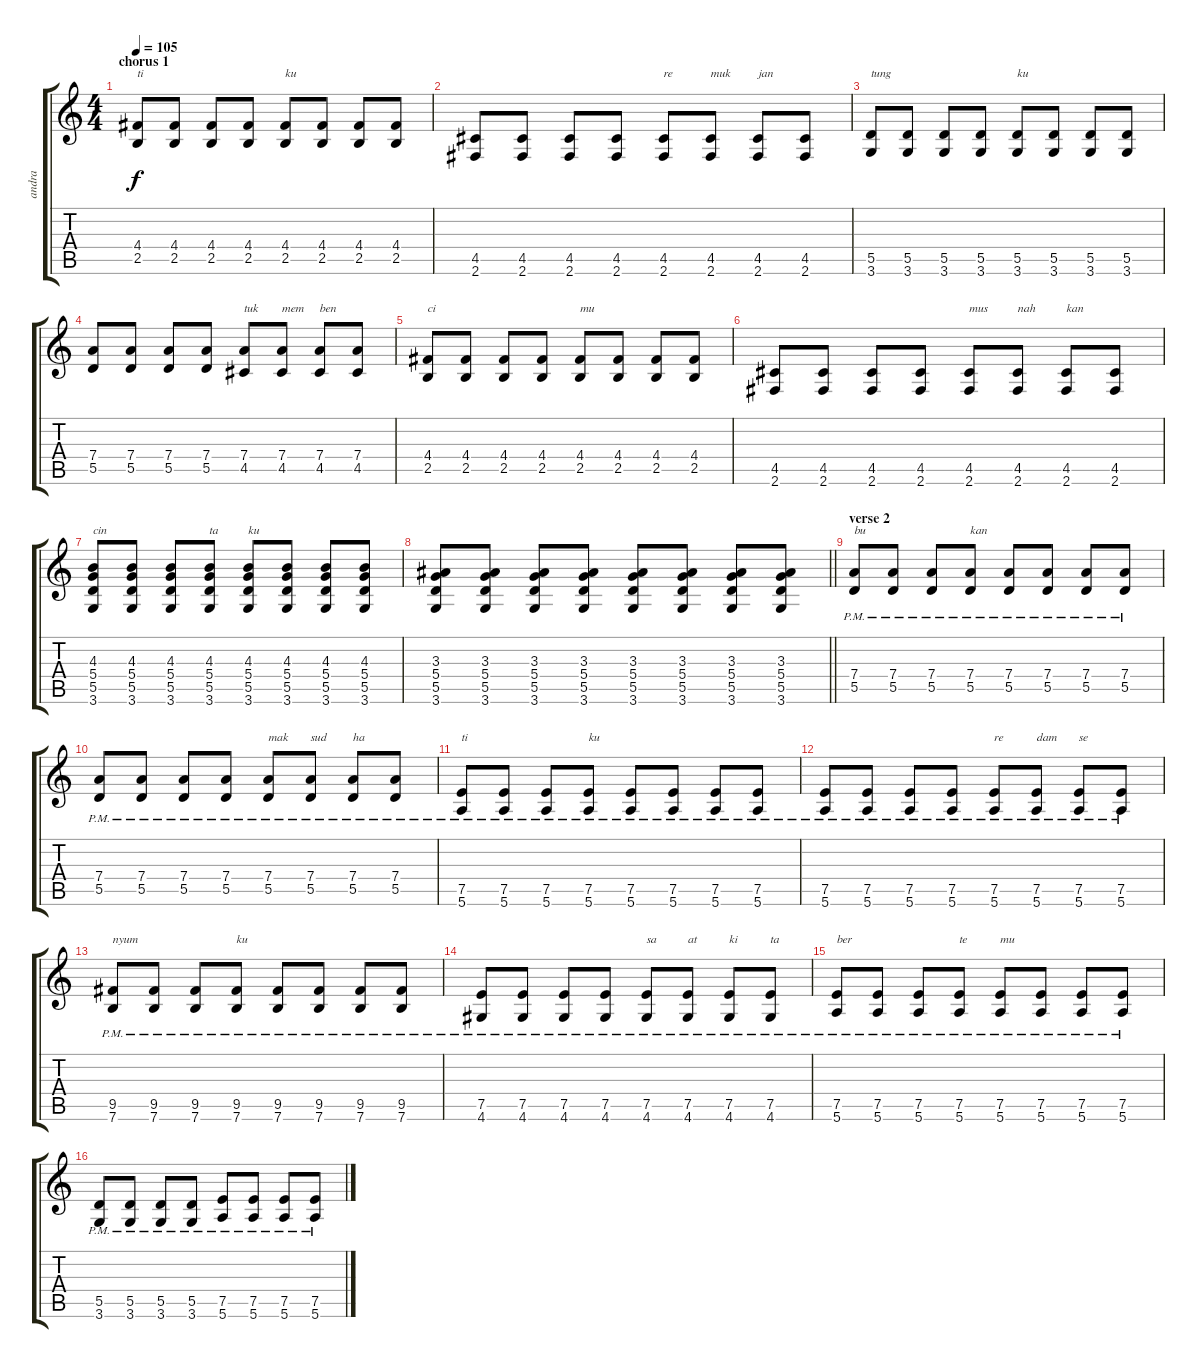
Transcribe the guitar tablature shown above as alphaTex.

\track ("andra" "andra") {instrument distortionguitar}
\staff {score tabs}
\tuning (E4 B3 G3 D3 A2 E2) {hide}
\ts (4 4)
\section ("" "chorus 1")
\tempo 105
\clef g2
\ks c
(4.4 2.5).8{txt "ti" dy f} (4.4 2.5).8 (4.4 2.5).8 (4.4 2.5).8 (4.4 2.5).8{txt "ku"} (4.4 2.5).8 (4.4 2.5).8 (4.4 2.5).8 |
(4.5 2.6).8 (4.5 2.6).8 (4.5 2.6).8 (4.5 2.6).8 (4.5 2.6).8{txt "re"} (4.5 2.6).8{txt "muk"} (4.5 2.6).8{txt "jan"} (4.5 2.6).8 |
(5.5 3.6).8{txt "tung"} (5.5 3.6).8 (5.5 3.6).8 (5.5 3.6).8 (5.5 3.6).8{txt "ku"} (5.5 3.6).8 (5.5 3.6).8 (5.5 3.6).8 |
(7.4 5.5).8 (7.4 5.5).8 (7.4 5.5).8 (7.4 5.5).8 (7.4 4.5).8{txt "tuk"} (7.4 4.5).8{txt "mem"} (7.4 4.5).8{txt "ben"} (7.4 4.5).8 |
(4.4 2.5).8{txt "ci"} (4.4 2.5).8 (4.4 2.5).8 (4.4 2.5).8 (4.4 2.5).8{txt "mu"} (4.4 2.5).8 (4.4 2.5).8 (4.4 2.5).8 |
(4.5 2.6).8 (4.5 2.6).8 (4.5 2.6).8 (4.5 2.6).8 (4.5 2.6).8{txt "mus"} (4.5 2.6).8{txt "nah"} (4.5 2.6).8{txt "kan"} (4.5 2.6).8 |
(4.3 5.4 5.5 3.6).8{txt "cin"} (4.3 5.4 5.5 3.6).8 (4.3 5.4 5.5 3.6).8 (4.3 5.4 5.5 3.6).8{txt "ta"} (4.3 5.4 5.5 3.6).8{txt "ku"} (4.3 5.4 5.5 3.6).8 (4.3 5.4 5.5 3.6).8 (4.3 5.4 5.5 3.6).8 |
\barLineRight lightlight
(3.3 5.4 5.5 3.6).8 (3.3 5.4 5.5 3.6).8 (3.3 5.4 5.5 3.6).8 (3.3 5.4 5.5 3.6).8 (3.3 5.4 5.5 3.6).8 (3.3 5.4 5.5 3.6).8 (3.3 5.4 5.5 3.6).8 (3.3 5.4 5.5 3.6).8 |
\section ("" "verse 2")
(7.4{pm} 5.5{pm}).8{txt "bu"} (7.4{pm} 5.5{pm}).8 (7.4{pm} 5.5{pm}).8 (7.4{pm} 5.5{pm}).8{txt "kan"} (7.4{pm} 5.5{pm}).8 (7.4{pm} 5.5{pm}).8 (7.4{pm} 5.5{pm}).8 (7.4{pm} 5.5{pm}).8 |
(7.4{pm} 5.5{pm}).8 (7.4{pm} 5.5{pm}).8 (7.4{pm} 5.5{pm}).8 (7.4{pm} 5.5{pm}).8 (7.4{pm} 5.5{pm}).8{txt "mak"} (7.4{pm} 5.5{pm}).8{txt "sud"} (7.4{pm} 5.5{pm}).8{txt "ha"} (7.4{pm} 5.5{pm}).8 |
(7.5{pm} 5.6{pm}).8{txt "ti"} (7.5{pm} 5.6{pm}).8 (7.5{pm} 5.6{pm}).8 (7.5{pm} 5.6{pm}).8{txt "ku"} (7.5{pm} 5.6{pm}).8 (7.5{pm} 5.6{pm}).8 (7.5{pm} 5.6{pm}).8 (7.5{pm} 5.6{pm}).8 |
(7.5{pm} 5.6{pm}).8 (7.5{pm} 5.6{pm}).8 (7.5{pm} 5.6{pm}).8 (7.5{pm} 5.6{pm}).8 (7.5{pm} 5.6{pm}).8{txt "re"} (7.5{pm} 5.6{pm}).8{txt "dam"} (7.5{pm} 5.6{pm}).8{txt "se"} (7.5{pm} 5.6{pm}).8 |
(9.5{pm} 7.6{pm}).8{txt "nyum"} (9.5{pm} 7.6{pm}).8 (9.5{pm} 7.6{pm}).8 (9.5{pm} 7.6{pm}).8{txt "ku"} (9.5{pm} 7.6{pm}).8 (9.5{pm} 7.6{pm}).8 (9.5{pm} 7.6{pm}).8 (9.5{pm} 7.6{pm}).8 |
(7.5{pm} 4.6{pm}).8 (7.5{pm} 4.6{pm}).8 (7.5{pm} 4.6{pm}).8 (7.5{pm} 4.6{pm}).8 (7.5{pm} 4.6{pm}).8{txt "sa"} (7.5{pm} 4.6{pm}).8{txt "at"} (7.5{pm} 4.6{pm}).8{txt "ki"} (7.5{pm} 4.6{pm}).8{txt "ta"} |
(7.5{pm} 5.6{pm}).8{txt "ber"} (7.5{pm} 5.6{pm}).8 (7.5{pm} 5.6{pm}).8 (7.5{pm} 5.6{pm}).8{txt "te"} (7.5{pm} 5.6{pm}).8{txt "mu"} (7.5{pm} 5.6{pm}).8 (7.5{pm} 5.6{pm}).8 (7.5{pm} 5.6{pm}).8 |
(5.5{pm} 3.6{pm}).8 (5.5{pm} 3.6{pm}).8 (5.5{pm} 3.6{pm}).8 (5.5{pm} 3.6{pm}).8 (7.5{pm} 5.6{pm}).8 (7.5{pm} 5.6{pm}).8 (7.5{pm} 5.6{pm}).8 (7.5{pm} 5.6{pm}).8
